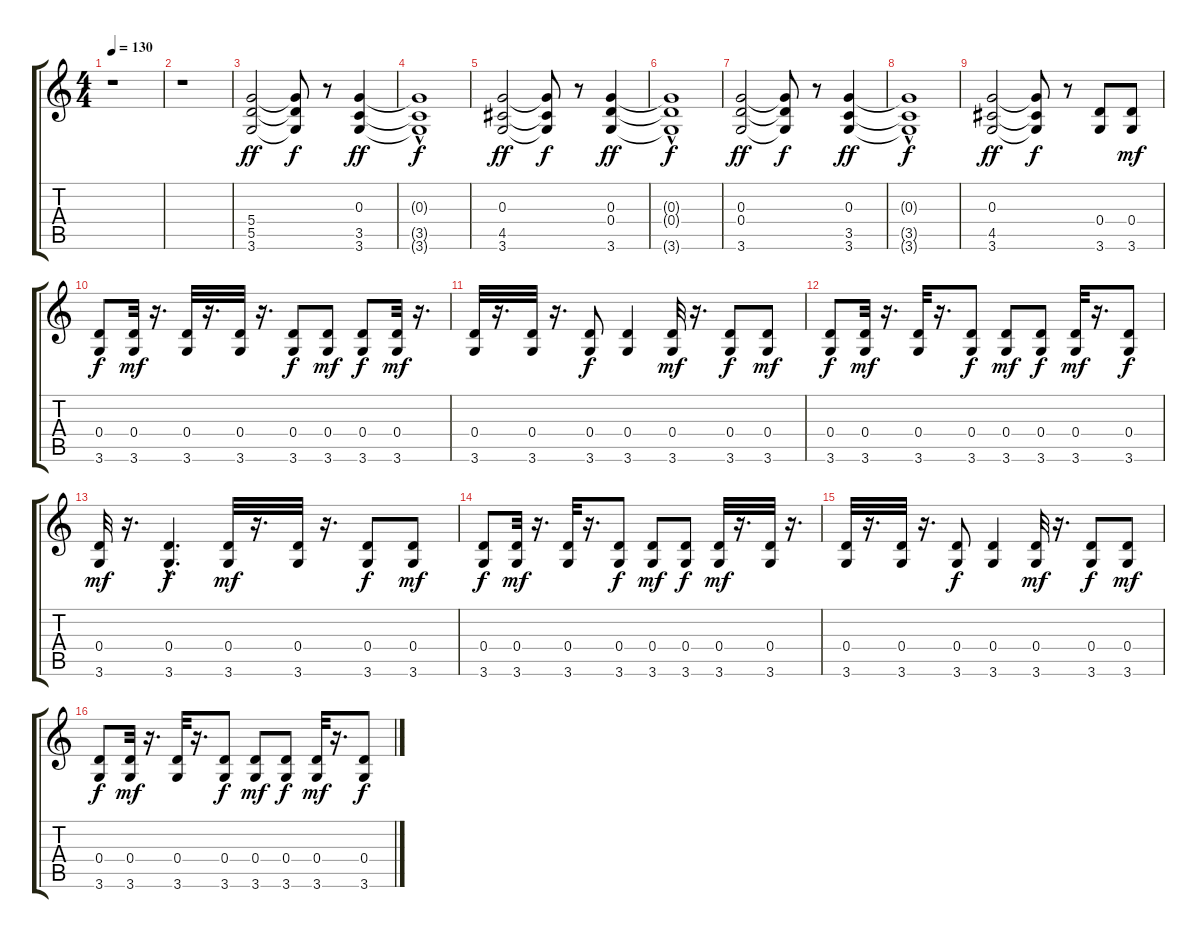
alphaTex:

\track "" {instrument overdrivenguitar}
\staff {score tabs}
\tuning (E4 B3 G3 D3 A2 E2) {hide}
\ts (4 4)
\tempo 130
\clef g2
\ks c
r.1{dy ff} |
r.1 |
(5.4 5.5 3.6).2 (5.4{t} 5.5{t} 3.6{t}).8{dy f} r.8 (0.3 3.5 3.6).4{dy ff} |
(0.3{t} 3.5{hac t} 3.6{t}).1{dy f} |
(0.3 4.5 3.6).2{dy ff} (0.3{t} 4.5{t} 3.6{t}).8{dy f} r.8 (0.3 0.4 3.6).4{dy ff} |
(0.3{hac t} 0.4{hac t} 3.6{t}).1{dy f} |
(0.3 0.4 3.6).2{dy ff} (0.3{t} 0.4{t} 3.6{t}).8{dy f} r.8 (0.3 3.5 3.6).4{dy ff} |
(0.3{t} 3.5{hac t} 3.6{t}).1{dy f} |
(0.3 4.5 3.6).2{dy ff} (0.3{t} 4.5{t} 3.6{t}).8{dy f} r.8 (0.4 3.6).8 (0.4 3.6).8{dy mf} |
(0.4 3.6).8{dy f} (0.4 3.6).32{dy mf} r.16{d} (0.4 3.6).32 r.16{d} (0.4 3.6).32 r.16{d} (0.4 3.6).8{dy f} (0.4 3.6).8{dy mf} (0.4 3.6).8{dy f} (0.4 3.6).32{dy mf} r.16{d} |
(0.4 3.6).32 r.16{d} (0.4 3.6).32 r.16{d} (0.4 3.6).8{dy f} (0.4 3.6).4 (0.4 3.6).32{dy mf} r.16{d} (0.4 3.6).8{dy f} (0.4 3.6).8{dy mf} |
(0.4 3.6).8{dy f} (0.4 3.6).32{dy mf} r.16{d} (0.4 3.6).32 r.16{d} (0.4 3.6).8{dy f} (0.4 3.6).8{dy mf} (0.4 3.6).8{dy f} (0.4 3.6).32{dy mf} r.16{d} (0.4 3.6).8{dy f} |
(0.4 3.6).32{dy mf} r.16{d} (0.4{hac} 3.6{hac}).4{d dy f} (0.4 3.6).32{dy mf} r.16{d} (0.4 3.6).32 r.16{d} (0.4 3.6).8{dy f} (0.4 3.6).8{dy mf} |
(0.4 3.6).8{dy f} (0.4 3.6).32{dy mf} r.16{d} (0.4 3.6).32 r.16{d} (0.4 3.6).8{dy f} (0.4 3.6).8{dy mf} (0.4 3.6).8{dy f} (0.4 3.6).32{dy mf} r.16{d} (0.4 3.6).32 r.16{d} |
(0.4 3.6).32 r.16{d} (0.4 3.6).32 r.16{d} (0.4 3.6).8{dy f} (0.4 3.6).4 (0.4 3.6).32{dy mf} r.16{d} (0.4 3.6).8{dy f} (0.4 3.6).8{dy mf} |
(0.4 3.6).8{dy f} (0.4 3.6).32{dy mf} r.16{d} (0.4 3.6).32 r.16{d} (0.4 3.6).8{dy f} (0.4 3.6).8{dy mf} (0.4 3.6).8{dy f} (0.4 3.6).32{dy mf} r.16{d} (0.4 3.6).8{dy f}
